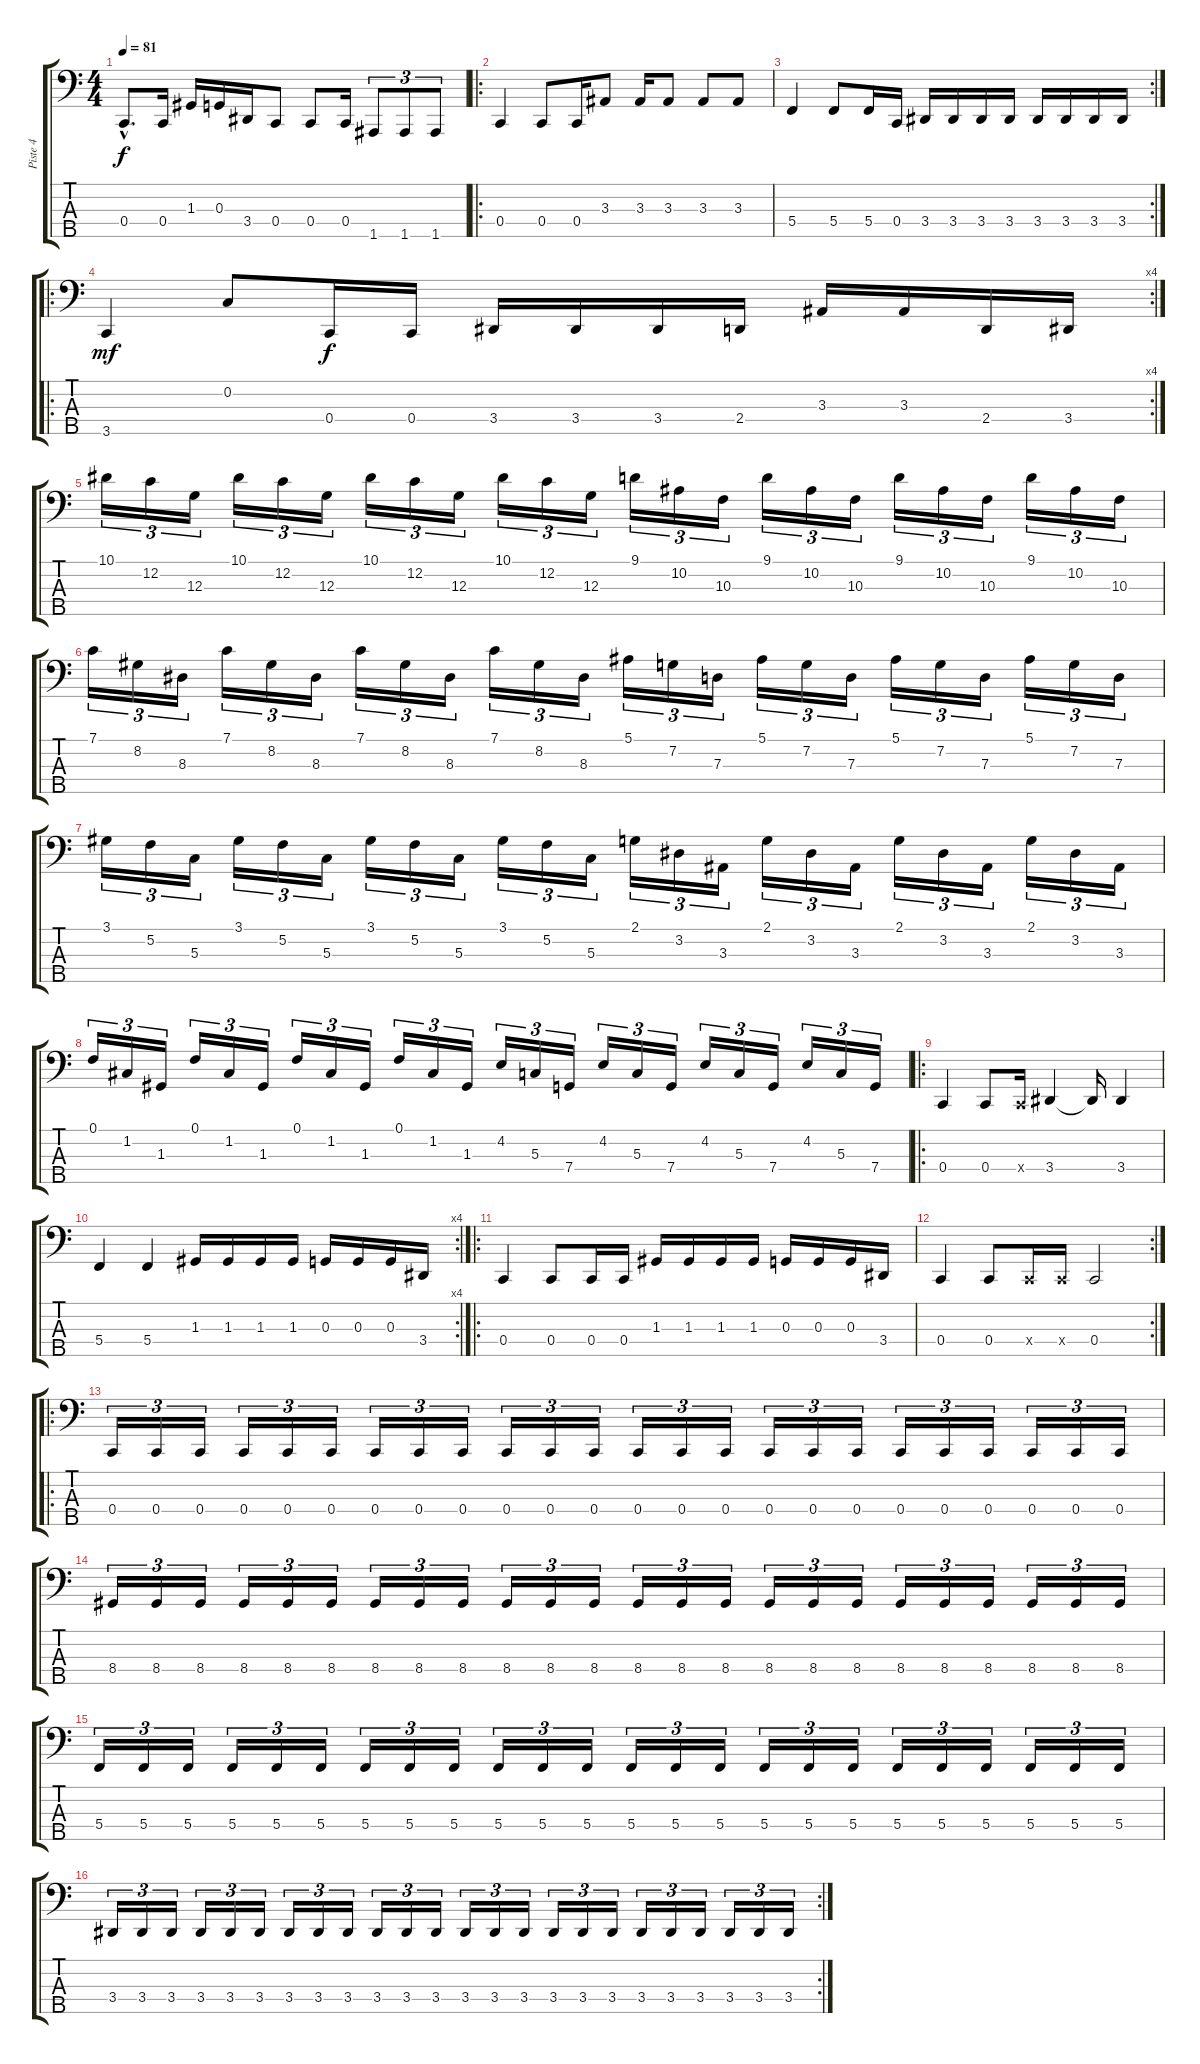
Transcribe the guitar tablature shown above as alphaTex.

\track ("Piste 4" "Piste 4") {instrument electricbassfinger}
\staff {score tabs}
\tuning (F2 C2 G1 C1 A0) {hide}
\ts (4 4)
\tempo 81
\clef f4
\ks c
0.4{hac}.8{d dy f} 0.4.16 1.3.16 0.3.16 3.4.16 0.4.8 0.4.8 0.4.16 1.5.8{tu (3 2)} 1.5.8{tu (3 2)} 1.5.8{tu (3 2)} |
\ro
0.4.4 0.4.8 0.4.16 3.3.8 3.3.16 3.3.8 3.3.8 3.3.8 |
\rc 2
5.4.4 5.4.8 5.4.16 0.4.16 3.4.16 3.4.16 3.4.16 3.4.16 3.4.16 3.4.16 3.4.16 3.4.16 |
\ro
\rc 4
3.5.4{dy mf instrument slapbass1} 0.2.8 0.4.16{dy f instrument electricbassfinger} 0.4.16 3.4.16 3.4.16 3.4.16 2.4.16 3.3.16 3.3.16 2.4.16 3.4.16 |
10.1.16{tu (3 2) instrument acousticbass} 12.2.16{tu (3 2)} 12.3.16{tu (3 2)} 10.1.16{tu (3 2)} 12.2.16{tu (3 2)} 12.3.16{tu (3 2)} 10.1.16{tu (3 2)} 12.2.16{tu (3 2)} 12.3.16{tu (3 2)} 10.1.16{tu (3 2)} 12.2.16{tu (3 2)} 12.3.16{tu (3 2)} 9.1.16{tu (3 2)} 10.2.16{tu (3 2)} 10.3.16{tu (3 2)} 9.1.16{tu (3 2)} 10.2.16{tu (3 2)} 10.3.16{tu (3 2)} 9.1.16{tu (3 2)} 10.2.16{tu (3 2)} 10.3.16{tu (3 2)} 9.1.16{tu (3 2)} 10.2.16{tu (3 2)} 10.3.16{tu (3 2)} |
7.1.16{tu (3 2)} 8.2.16{tu (3 2)} 8.3.16{tu (3 2)} 7.1.16{tu (3 2)} 8.2.16{tu (3 2)} 8.3.16{tu (3 2)} 7.1.16{tu (3 2)} 8.2.16{tu (3 2)} 8.3.16{tu (3 2)} 7.1.16{tu (3 2)} 8.2.16{tu (3 2)} 8.3.16{tu (3 2)} 5.1.16{tu (3 2)} 7.2.16{tu (3 2)} 7.3.16{tu (3 2)} 5.1.16{tu (3 2)} 7.2.16{tu (3 2)} 7.3.16{tu (3 2)} 5.1.16{tu (3 2)} 7.2.16{tu (3 2)} 7.3.16{tu (3 2)} 5.1.16{tu (3 2)} 7.2.16{tu (3 2)} 7.3.16{tu (3 2)} |
3.1.16{tu (3 2)} 5.2.16{tu (3 2)} 5.3.16{tu (3 2)} 3.1.16{tu (3 2)} 5.2.16{tu (3 2)} 5.3.16{tu (3 2)} 3.1.16{tu (3 2)} 5.2.16{tu (3 2)} 5.3.16{tu (3 2)} 3.1.16{tu (3 2)} 5.2.16{tu (3 2)} 5.3.16{tu (3 2)} 2.1.16{tu (3 2)} 3.2.16{tu (3 2)} 3.3.16{tu (3 2)} 2.1.16{tu (3 2)} 3.2.16{tu (3 2)} 3.3.16{tu (3 2)} 2.1.16{tu (3 2)} 3.2.16{tu (3 2)} 3.3.16{tu (3 2)} 2.1.16{tu (3 2)} 3.2.16{tu (3 2)} 3.3.16{tu (3 2)} |
0.1.16{tu (3 2)} 1.2.16{tu (3 2)} 1.3.16{tu (3 2)} 0.1.16{tu (3 2)} 1.2.16{tu (3 2)} 1.3.16{tu (3 2)} 0.1.16{tu (3 2)} 1.2.16{tu (3 2)} 1.3.16{tu (3 2)} 0.1.16{tu (3 2)} 1.2.16{tu (3 2)} 1.3.16{tu (3 2)} 4.2.16{tu (3 2)} 5.3.16{tu (3 2)} 7.4.16{tu (3 2)} 4.2.16{tu (3 2)} 5.3.16{tu (3 2)} 7.4.16{tu (3 2)} 4.2.16{tu (3 2)} 5.3.16{tu (3 2)} 7.4.16{tu (3 2)} 4.2.16{tu (3 2)} 5.3.16{tu (3 2)} 7.4.16{tu (3 2)} |
\ro
0.4.4{instrument electricbassfinger} 0.4.8 0.4{x}.16 3.4.4 3.4{t}.16 3.4.4 |
\rc 4
5.4.4 5.4.4 1.3.16 1.3.16 1.3.16 1.3.16 0.3.16 0.3.16 0.3.16 3.4.16 |
\ro
0.4.4 0.4.8 0.4.16 0.4.16 1.3.16 1.3.16 1.3.16 1.3.16 0.3.16 0.3.16 0.3.16 3.4.16 |
\rc 2
0.4.4 0.4.8 0.4{x}.16 0.4{x}.16 0.4.2 |
\ro
0.4.16{tu (3 2)} 0.4.16{tu (3 2)} 0.4.16{tu (3 2)} 0.4.16{tu (3 2)} 0.4.16{tu (3 2)} 0.4.16{tu (3 2)} 0.4.16{tu (3 2)} 0.4.16{tu (3 2)} 0.4.16{tu (3 2)} 0.4.16{tu (3 2)} 0.4.16{tu (3 2)} 0.4.16{tu (3 2)} 0.4.16{tu (3 2)} 0.4.16{tu (3 2)} 0.4.16{tu (3 2)} 0.4.16{tu (3 2)} 0.4.16{tu (3 2)} 0.4.16{tu (3 2)} 0.4.16{tu (3 2)} 0.4.16{tu (3 2)} 0.4.16{tu (3 2)} 0.4.16{tu (3 2)} 0.4.16{tu (3 2)} 0.4.16{tu (3 2)} |
8.4.16{tu (3 2)} 8.4.16{tu (3 2)} 8.4.16{tu (3 2)} 8.4.16{tu (3 2)} 8.4.16{tu (3 2)} 8.4.16{tu (3 2)} 8.4.16{tu (3 2)} 8.4.16{tu (3 2)} 8.4.16{tu (3 2)} 8.4.16{tu (3 2)} 8.4.16{tu (3 2)} 8.4.16{tu (3 2)} 8.4.16{tu (3 2)} 8.4.16{tu (3 2)} 8.4.16{tu (3 2)} 8.4.16{tu (3 2)} 8.4.16{tu (3 2)} 8.4.16{tu (3 2)} 8.4.16{tu (3 2)} 8.4.16{tu (3 2)} 8.4.16{tu (3 2)} 8.4.16{tu (3 2)} 8.4.16{tu (3 2)} 8.4.16{tu (3 2)} |
5.4.16{tu (3 2)} 5.4.16{tu (3 2)} 5.4.16{tu (3 2)} 5.4.16{tu (3 2)} 5.4.16{tu (3 2)} 5.4.16{tu (3 2)} 5.4.16{tu (3 2)} 5.4.16{tu (3 2)} 5.4.16{tu (3 2)} 5.4.16{tu (3 2)} 5.4.16{tu (3 2)} 5.4.16{tu (3 2)} 5.4.16{tu (3 2)} 5.4.16{tu (3 2)} 5.4.16{tu (3 2)} 5.4.16{tu (3 2)} 5.4.16{tu (3 2)} 5.4.16{tu (3 2)} 5.4.16{tu (3 2)} 5.4.16{tu (3 2)} 5.4.16{tu (3 2)} 5.4.16{tu (3 2)} 5.4.16{tu (3 2)} 5.4.16{tu (3 2)} |
\rc 2
3.4.16{tu (3 2)} 3.4.16{tu (3 2)} 3.4.16{tu (3 2)} 3.4.16{tu (3 2)} 3.4.16{tu (3 2)} 3.4.16{tu (3 2)} 3.4.16{tu (3 2)} 3.4.16{tu (3 2)} 3.4.16{tu (3 2)} 3.4.16{tu (3 2)} 3.4.16{tu (3 2)} 3.4.16{tu (3 2)} 3.4.16{tu (3 2)} 3.4.16{tu (3 2)} 3.4.16{tu (3 2)} 3.4.16{tu (3 2)} 3.4.16{tu (3 2)} 3.4.16{tu (3 2)} 3.4.16{tu (3 2)} 3.4.16{tu (3 2)} 3.4.16{tu (3 2)} 3.4.16{tu (3 2)} 3.4.16{tu (3 2)} 3.4.16{tu (3 2)}
